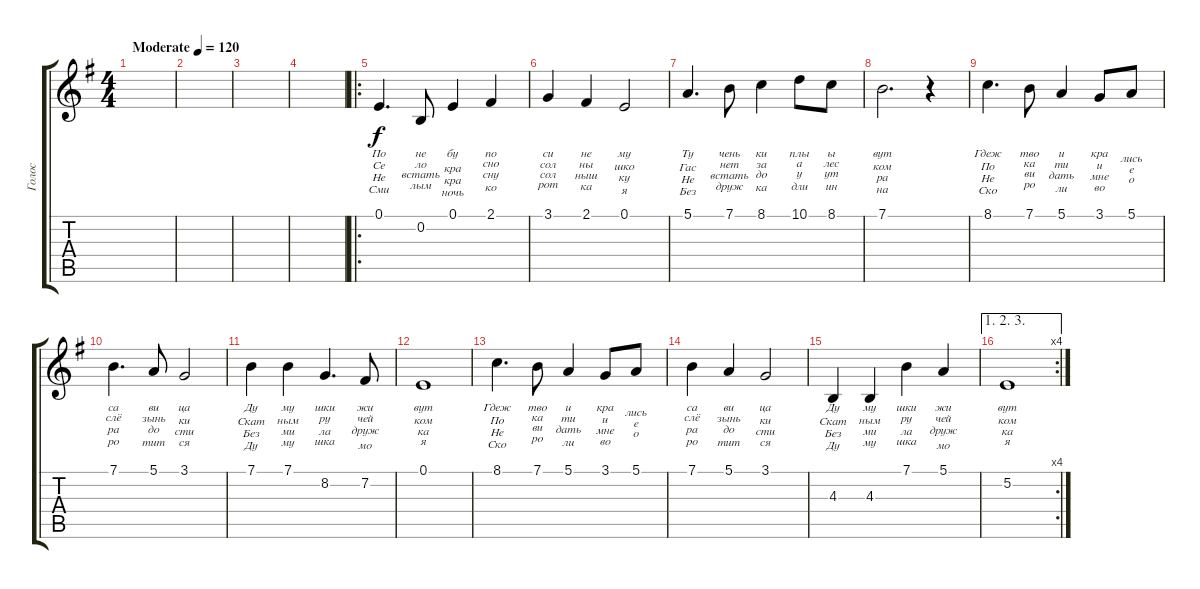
\track ("Голос" "Голос") {instrument fx5brightness}
\staff {score tabs}
\tuning (E4 B3 G3 D3 A2 E2) {hide}
\ts (4 4)
\tempo (120 "Moderate")
\clef g2
\ks eminor
|
|
|
|
\ro
0.1.4{d lyrics (0 "По") lyrics (1 "Се") lyrics (2 "Не") lyrics (3 "Сми") lyrics (4 "")} 0.2.8{lyrics (0 "не") lyrics (1 "ло") lyrics (2 "встать") lyrics (3 "лым") lyrics (4 "")} 0.1.4{lyrics (0 "бу") lyrics (1 "кра") lyrics (2 "кра") lyrics (3 "ночь") lyrics (4 "")} 2.1.4{lyrics (0 "по") lyrics (1 "сно") lyrics (2 "сну") lyrics (3 "ко") lyrics (4 "")} |
3.1.4{lyrics (0 "си") lyrics (1 "сол") lyrics (2 "сол") lyrics (3 "рот") lyrics (4 "")} 2.1.4{lyrics (0 "не") lyrics (1 "ны") lyrics (2 "ныш") lyrics (3 "ка") lyrics (4 "")} 0.1.2{lyrics (0 "му") lyrics (1 "шко") lyrics (2 "ку") lyrics (3 "я") lyrics (4 "")} |
5.1.4{d lyrics (0 "Ту") lyrics (1 "Гас") lyrics (2 "Не") lyrics (3 "Без") lyrics (4 "")} 7.1.8{lyrics (0 "чень") lyrics (1 "нет") lyrics (2 "встать") lyrics (3 "друж") lyrics (4 "")} 8.1.4{lyrics (0 "ки") lyrics (1 "за") lyrics (2 "до") lyrics (3 "ка") lyrics (4 "")} 10.1.8{lyrics (0 "плы") lyrics (1 "а") lyrics (2 "у") lyrics (3 "дли") lyrics (4 "")} 8.1.8{lyrics (0 "ы") lyrics (1 "лес") lyrics (2 "ут") lyrics (3 "ин") lyrics (4 "")} |
7.1.2{d lyrics (0 "вут") lyrics (1 "ком") lyrics (2 "ра") lyrics (3 "на") lyrics (4 "")} r.4 |
8.1.4{d lyrics (0 "Гдеж") lyrics (1 "По") lyrics (2 "Не") lyrics (3 "Ско") lyrics (4 "")} 7.1.8{lyrics (0 "тво") lyrics (1 "ка") lyrics (2 "ви") lyrics (3 "ро") lyrics (4 "")} 5.1.4{lyrics (0 "и") lyrics (1 "ти") lyrics (2 "дать") lyrics (3 "ли") lyrics (4 "")} 3.1.8{lyrics (0 "кра") lyrics (1 "и") lyrics (2 "мне") lyrics (3 "во") lyrics (4 "")} 5.1.8{lyrics (0 "") lyrics (1 "лись") lyrics (2 "е") lyrics (3 "о") lyrics (4 "")} |
7.1.4{d lyrics (0 "са") lyrics (1 "слё") lyrics (2 "ра") lyrics (3 "ро") lyrics (4 "")} 5.1.8{lyrics (0 "ви") lyrics (1 "зынь") lyrics (2 "до") lyrics (3 "тит") lyrics (4 "")} 3.1.2{lyrics (0 "ца") lyrics (1 "ки") lyrics (2 "сти") lyrics (3 "ся") lyrics (4 "")} |
7.1.4{lyrics (0 "Ду") lyrics (1 "Скат") lyrics (2 "Без") lyrics (3 "Ду") lyrics (4 "")} 7.1.4{lyrics (0 "му") lyrics (1 "ным") lyrics (2 "ми") lyrics (3 "му") lyrics (4 "")} 8.2.4{d lyrics (0 "шки") lyrics (1 "ру") lyrics (2 "ла") lyrics (3 "шка") lyrics (4 "")} 7.2.8{lyrics (0 "жи") lyrics (1 "чей") lyrics (2 "друж") lyrics (3 "мо") lyrics (4 "")} |
0.1.1{lyrics (0 "вут") lyrics (1 "ком") lyrics (2 "ка") lyrics (3 "я") lyrics (4 "")} |
8.1.4{d lyrics (0 "Гдеж") lyrics (1 "По") lyrics (2 "Не") lyrics (3 "Ско") lyrics (4 "")} 7.1.8{lyrics (0 "тво") lyrics (1 "ка") lyrics (2 "ви") lyrics (3 "ро") lyrics (4 "")} 5.1.4{lyrics (0 "и") lyrics (1 "ти") lyrics (2 "дать") lyrics (3 "ли") lyrics (4 "")} 3.1.8{lyrics (0 "кра") lyrics (1 "и") lyrics (2 "мне") lyrics (3 "во") lyrics (4 "")} 5.1.8{lyrics (0 "") lyrics (1 "лись") lyrics (2 "е") lyrics (3 "о") lyrics (4 "")} |
7.1.4{lyrics (0 "са") lyrics (1 "слё") lyrics (2 "ра") lyrics (3 "ро") lyrics (4 "")} 5.1.4{lyrics (0 "ви") lyrics (1 "зынь") lyrics (2 "до") lyrics (3 "тит") lyrics (4 "")} 3.1.2{lyrics (0 "ца") lyrics (1 "ки") lyrics (2 "сти") lyrics (3 "ся") lyrics (4 "")} |
4.3.4{lyrics (0 "Ду") lyrics (1 "Скат") lyrics (2 "Без") lyrics (3 "Ду") lyrics (4 "")} 4.3.4{lyrics (0 "му") lyrics (1 "ным") lyrics (2 "ми") lyrics (3 "му") lyrics (4 "")} 7.1.4{lyrics (0 "шки") lyrics (1 "ру") lyrics (2 "ла") lyrics (3 "шка") lyrics (4 "")} 5.1.4{lyrics (0 "жи") lyrics (1 "чей") lyrics (2 "друж") lyrics (3 "мо") lyrics (4 "")} |
\ae (1 2 3)
\rc 4
5.2.1{lyrics (0 "вут") lyrics (1 "ком") lyrics (2 "ка") lyrics (3 "я") lyrics (4 "")}
